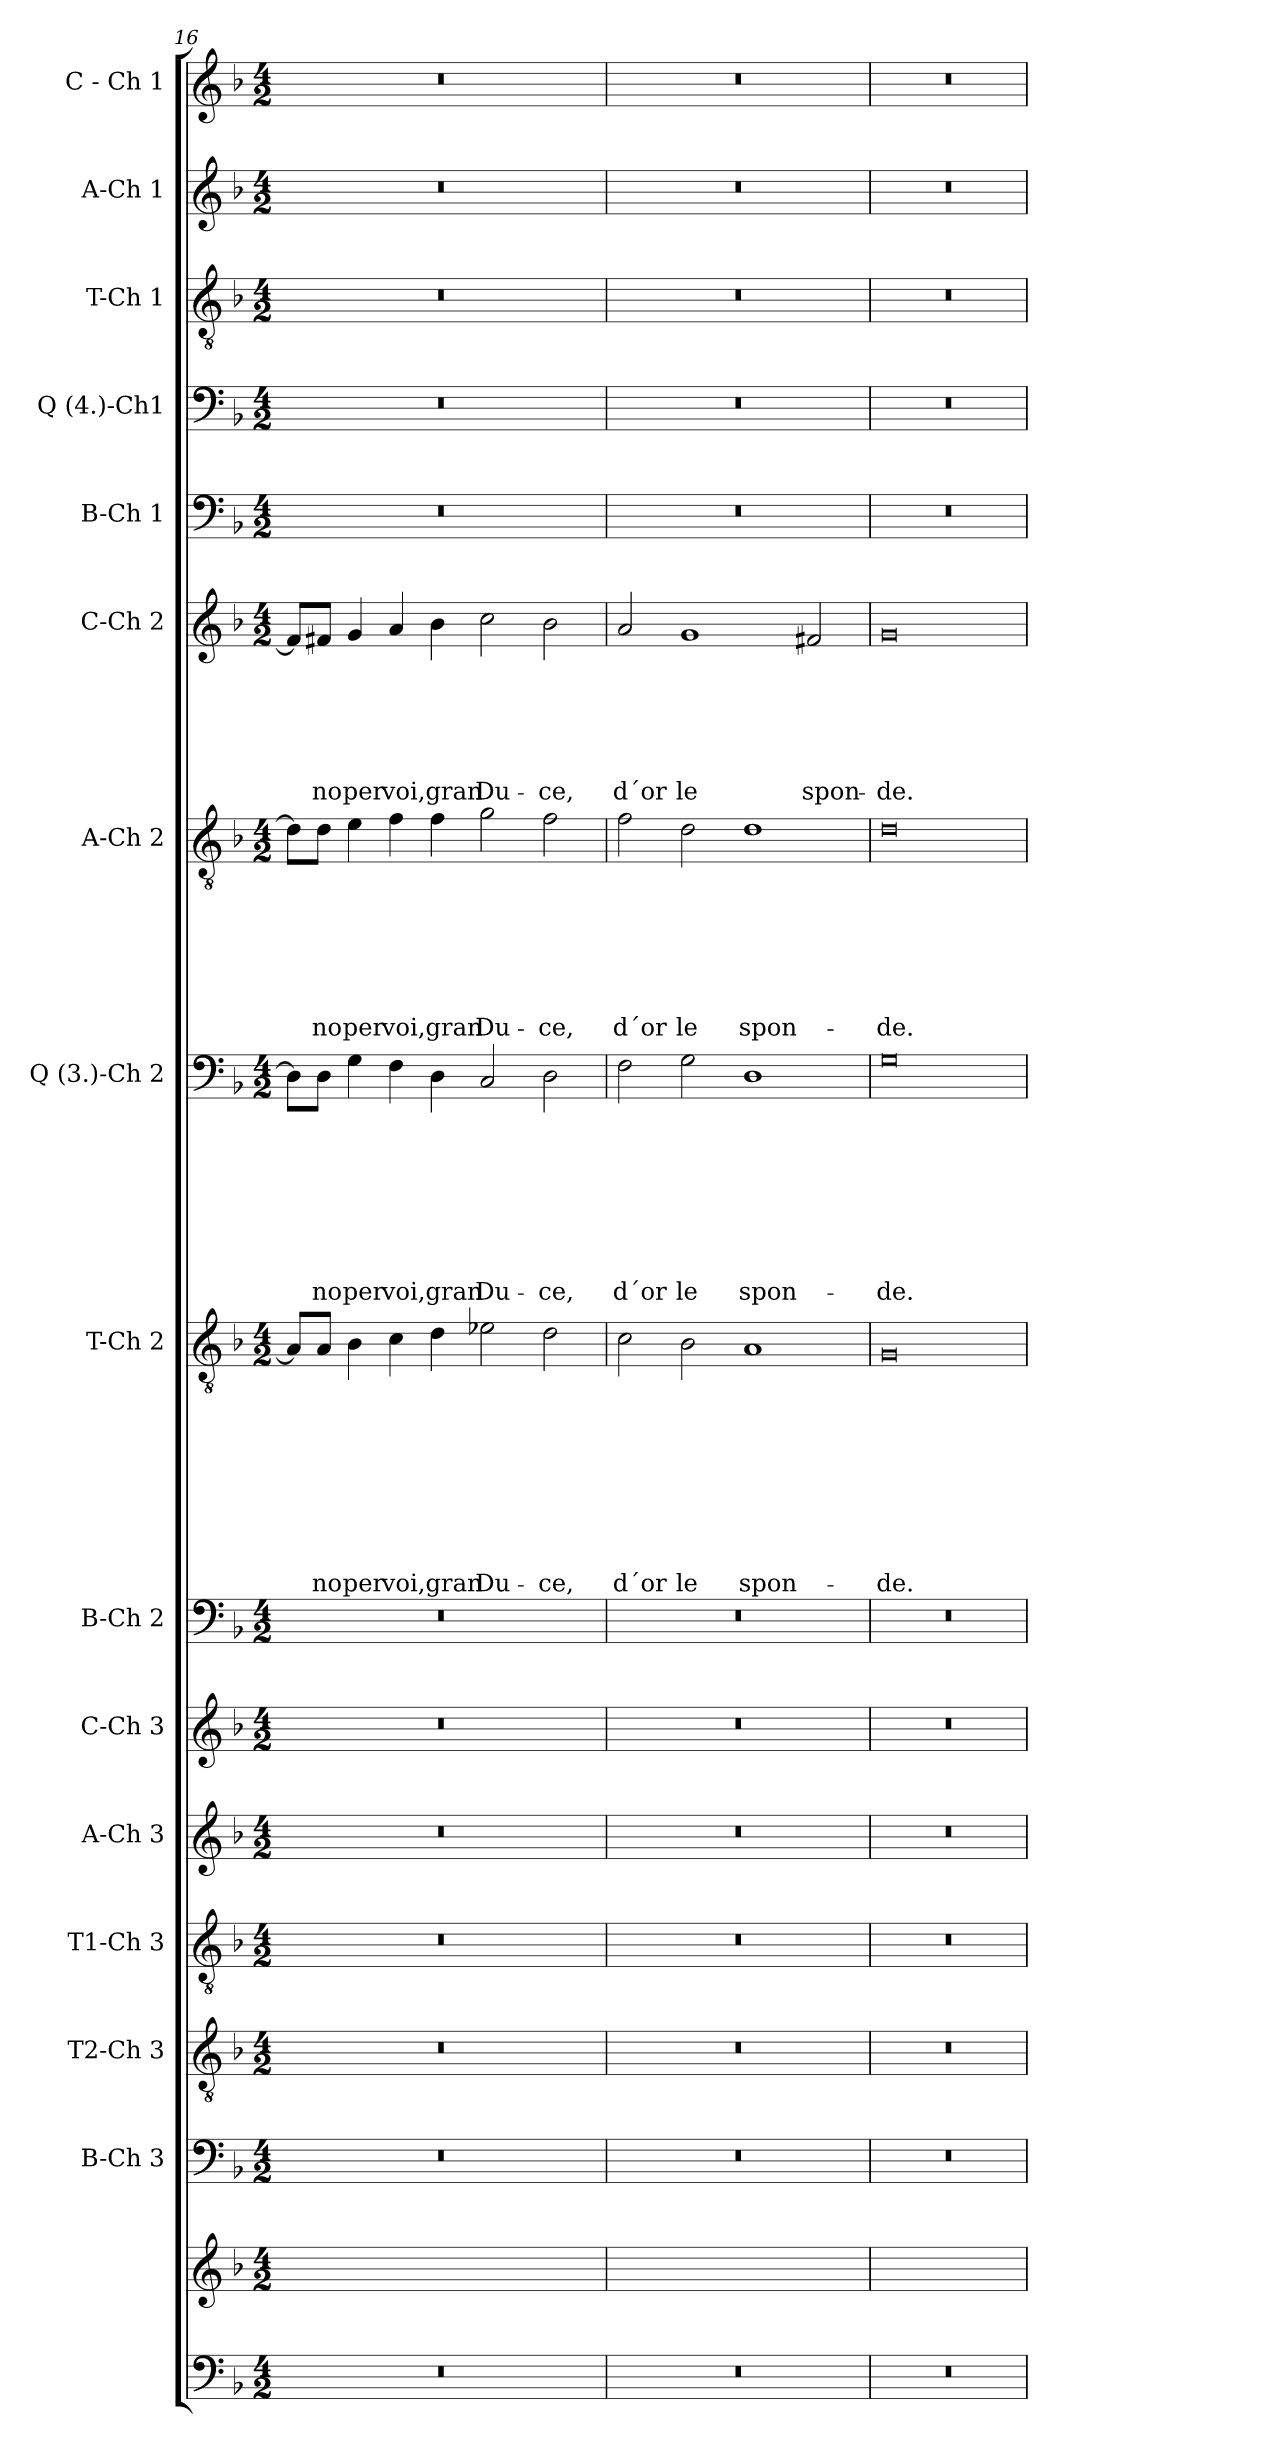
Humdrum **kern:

**kern	**kern	**kern	**kern	**kern	**kern	**kern	**kern	**kern	**text	**text	**text	**text	**text	**text	**text	**text	**text	**kern	**text	**text	**text	**text	**text	**text	**text	**text	**kern	**text	**text	**text	**text	**text	**text	**text	**kern	**text	**text	**text	**text	**text	**text	**kern	**kern	**kern	**kern	**kern
*part16	*part16	*part15	*part14	*part13	*part12	*part11	*part10	*part9	*part9	*part9	*part9	*part9	*part9	*part9	*part9	*part9	*part9	*part8	*part8	*part8	*part8	*part8	*part8	*part8	*part8	*part8	*part7	*part7	*part7	*part7	*part7	*part7	*part7	*part7	*part6	*part6	*part6	*part6	*part6	*part6	*part6	*part5	*part4	*part3	*part2	*part1
*staff17	*staff16	*staff15	*staff14	*staff13	*staff12	*staff11	*staff10	*staff9	*staff9	*staff9	*staff9	*staff9	*staff9	*staff9	*staff9	*staff9	*staff9	*staff8	*staff8	*staff8	*staff8	*staff8	*staff8	*staff8	*staff8	*staff8	*staff7	*staff7	*staff7	*staff7	*staff7	*staff7	*staff7	*staff7	*staff6	*staff6	*staff6	*staff6	*staff6	*staff6	*staff6	*staff5	*staff4	*staff3	*staff2	*staff1
*	*	*I"B-Ch 3	*I"T2-Ch 3	*I"T1-Ch 3	*I"A-Ch 3	*I"C-Ch 3	*I"B-Ch 2	*I"T-Ch 2	*	*	*	*	*	*	*	*	*	*I"Q (3.)-Ch 2	*	*	*	*	*	*	*	*	*I"A-Ch 2	*	*	*	*	*	*	*	*I"C-Ch 2	*	*	*	*	*	*	*I"B-Ch 1	*I"Q (4.)-Ch1	*I"T-Ch 1	*I"A-Ch 1	*I"C - Ch 1
*clefF4	*clefG2	*clefF4	*clefGv2	*clefGv2	*clefG2	*clefG2	*clefF4	*clefGv2	*	*	*	*	*	*	*	*	*	*clefF4	*	*	*	*	*	*	*	*	*clefGv2	*	*	*	*	*	*	*	*clefG2	*	*	*	*	*	*	*clefF4	*clefF4	*clefGv2	*clefG2	*clefG2
*k[b-]	*k[b-]	*k[b-]	*k[b-]	*k[b-]	*k[b-]	*k[b-]	*k[b-]	*k[b-]	*	*	*	*	*	*	*	*	*	*k[b-]	*	*	*	*	*	*	*	*	*k[b-]	*	*	*	*	*	*	*	*k[b-]	*	*	*	*	*	*	*k[b-]	*k[b-]	*k[b-]	*k[b-]	*k[b-]
*F:	*F:	*F:	*F:	*F:	*F:	*F:	*F:	*F:	*	*	*	*	*	*	*	*	*	*F:	*	*	*	*	*	*	*	*	*F:	*	*	*	*	*	*	*	*F:	*	*	*	*	*	*	*F:	*F:	*F:	*F:	*F:
*M4/2	*M4/2	*M4/2	*M4/2	*M4/2	*M4/2	*M4/2	*M4/2	*M4/2	*	*	*	*	*	*	*	*	*	*M4/2	*	*	*	*	*	*	*	*	*M4/2	*	*	*	*	*	*	*	*M4/2	*	*	*	*	*	*	*M4/2	*M4/2	*M4/2	*M4/2	*M4/2
=16	=16	=16	=16	=16	=16	=16	=16	=16	=16	=16	=16	=16	=16	=16	=16	=16	=16	=16	=16	=16	=16	=16	=16	=16	=16	=16	=16	=16	=16	=16	=16	=16	=16	=16	=16	=16	=16	=16	=16	=16	=16	=16	=16	=16	=16	=16
0r	0ryy	0r	0r	0r	0r	0r	0r	8A/L]	.	.	.	.	.	.	.	.	.	8D\L]	.	.	.	.	.	.	.	.	8d\L]	.	.	.	.	.	.	.	8f#/L]	.	.	.	.	.	.	0r	0r	0r	0r	0r
!	!	!	!	!	!	!	!	!	!	!	!	!	!	!	!	!	!LO:LY:b	!	!	!	!	!	!	!	!	!LO:LY:b	!	!	!	!	!	!	!	!LO:LY:b	!	!	!	!	!	!	!LO:LY:b	!	!	!	!	!
.	.	.	.	.	.	.	.	8A/J	.	.	.	.	.	.	.	.	-no	8D\J	.	.	.	.	.	.	.	-no	8d\J	.	.	.	.	.	.	-no	8f#X/J	.	.	.	.	.	-no	.	.	.	.	.
!	!	!	!	!	!	!	!	!	!	!	!	!	!	!	!	!	!LO:LY:b	!	!	!	!	!	!	!	!	!LO:LY:b	!	!	!	!	!	!	!	!LO:LY:b	!	!	!	!	!	!	!LO:LY:b	!	!	!	!	!
.	.	.	.	.	.	.	.	4B-\	.	.	.	.	.	.	.	.	per	4G\	.	.	.	.	.	.	.	per	4e\	.	.	.	.	.	.	per	4g/	.	.	.	.	.	per	.	.	.	.	.
!	!	!	!	!	!	!	!	!	!	!	!	!	!	!	!	!	!LO:LY:b	!	!	!	!	!	!	!	!	!LO:LY:b	!	!	!	!	!	!	!	!LO:LY:b	!	!	!	!	!	!	!LO:LY:b	!	!	!	!	!
.	.	.	.	.	.	.	.	4c\	.	.	.	.	.	.	.	.	voi,	4F\	.	.	.	.	.	.	.	voi,	4f\	.	.	.	.	.	.	voi,	4a/	.	.	.	.	.	voi,	.	.	.	.	.
!	!	!	!	!	!	!	!	!	!	!	!	!	!	!	!	!	!LO:LY:b	!	!	!	!	!	!	!	!	!LO:LY:b	!	!	!	!	!	!	!	!LO:LY:b	!	!	!	!	!	!	!LO:LY:b	!	!	!	!	!
.	.	.	.	.	.	.	.	4d\	.	.	.	.	.	.	.	.	gran	4D\	.	.	.	.	.	.	.	gran	4f\	.	.	.	.	.	.	gran	4b-\	.	.	.	.	.	gran	.	.	.	.	.
!	!	!	!	!	!	!	!	!	!	!	!	!	!	!	!	!	!LO:LY:b	!	!	!	!	!	!	!	!	!LO:LY:b	!	!	!	!	!	!	!	!LO:LY:b	!	!	!	!	!	!	!LO:LY:b	!	!	!	!	!
.	.	.	.	.	.	.	.	2e-X\	.	.	.	.	.	.	.	.	Du-	2C/	.	.	.	.	.	.	.	Du-	2g\	.	.	.	.	.	.	Du-	2cc\	.	.	.	.	.	Du-	.	.	.	.	.
!	!	!	!	!	!	!	!	!	!	!	!	!	!	!	!	!	!LO:LY:b	!	!	!	!	!	!	!	!	!LO:LY:b	!	!	!	!	!	!	!	!LO:LY:b	!	!	!	!	!	!	!LO:LY:b	!	!	!	!	!
.	.	.	.	.	.	.	.	2d\	.	.	.	.	.	.	.	.	-ce,	2D\	.	.	.	.	.	.	.	-ce,	2f\	.	.	.	.	.	.	-ce,	2b-\	.	.	.	.	.	-ce,	.	.	.	.	.
=17	=17	=17	=17	=17	=17	=17	=17	=17	=17	=17	=17	=17	=17	=17	=17	=17	=17	=17	=17	=17	=17	=17	=17	=17	=17	=17	=17	=17	=17	=17	=17	=17	=17	=17	=17	=17	=17	=17	=17	=17	=17	=17	=17	=17	=17	=17
!	!	!	!	!	!	!	!	!	!	!	!	!	!	!	!	!	!LO:LY:b	!	!	!	!	!	!	!	!	!LO:LY:b	!	!	!	!	!	!	!	!LO:LY:b	!	!	!	!	!	!	!LO:LY:b	!	!	!	!	!
0r	0ryy	0r	0r	0r	0r	0r	0r	2c\	.	.	.	.	.	.	.	.	d´or	2F\	.	.	.	.	.	.	.	d´or	2f\	.	.	.	.	.	.	d´or	2a/	.	.	.	.	.	d´or	0r	0r	0r	0r	0r
!	!	!	!	!	!	!	!	!	!	!	!	!	!	!	!	!	!LO:LY:b	!	!	!	!	!	!	!	!	!LO:LY:b	!	!	!	!	!	!	!	!LO:LY:b	!	!	!	!	!	!	!LO:LY:b	!	!	!	!	!
.	.	.	.	.	.	.	.	2B-\	.	.	.	.	.	.	.	.	le	2G\	.	.	.	.	.	.	.	le	2d\	.	.	.	.	.	.	le	1g	.	.	.	.	.	le	.	.	.	.	.
!	!	!	!	!	!	!	!	!	!	!	!	!	!	!	!	!	!LO:LY:b	!	!	!	!	!	!	!	!	!LO:LY:b	!	!	!	!	!	!	!	!LO:LY:b	!	!	!	!	!	!	!	!	!	!	!	!
.	.	.	.	.	.	.	.	1A	.	.	.	.	.	.	.	.	spon-	1D	.	.	.	.	.	.	.	spon-	1d	.	.	.	.	.	.	spon-	.	.	.	.	.	.	.	.	.	.	.	.
!	!	!	!	!	!	!	!	!	!	!	!	!	!	!	!	!	!	!	!	!	!	!	!	!	!	!	!	!	!	!	!	!	!	!	!	!	!	!	!	!	!LO:LY:b	!	!	!	!	!
.	.	.	.	.	.	.	.	.	.	.	.	.	.	.	.	.	.	.	.	.	.	.	.	.	.	.	.	.	.	.	.	.	.	.	2f#X/	.	.	.	.	.	spon-	.	.	.	.	.
=18	=18	=18	=18	=18	=18	=18	=18	=18	=18	=18	=18	=18	=18	=18	=18	=18	=18	=18	=18	=18	=18	=18	=18	=18	=18	=18	=18	=18	=18	=18	=18	=18	=18	=18	=18	=18	=18	=18	=18	=18	=18	=18	=18	=18	=18	=18
!	!	!	!	!	!	!	!	!	!	!	!	!	!	!	!	!	!LO:LY:b	!	!	!	!	!	!	!	!	!LO:LY:b	!	!	!	!	!	!	!	!LO:LY:b	!	!	!	!	!	!	!LO:LY:b	!	!	!	!	!
0r	0ryy	0r	0r	0r	0r	0r	0r	0G	.	.	.	.	.	.	.	.	-de.	0G	.	.	.	.	.	.	.	-de.	0d	.	.	.	.	.	.	-de.	0g	.	.	.	.	.	-de.	0r	0r	0r	0r	0r
=	=	=	=	=	=	=	=	=	=	=	=	=	=	=	=	=	=	=	=	=	=	=	=	=	=	=	=	=	=	=	=	=	=	=	=	=	=	=	=	=	=	=	=	=	=	=
*-	*-	*-	*-	*-	*-	*-	*-	*-	*-	*-	*-	*-	*-	*-	*-	*-	*-	*-	*-	*-	*-	*-	*-	*-	*-	*-	*-	*-	*-	*-	*-	*-	*-	*-	*-	*-	*-	*-	*-	*-	*-	*-	*-	*-	*-	*-
